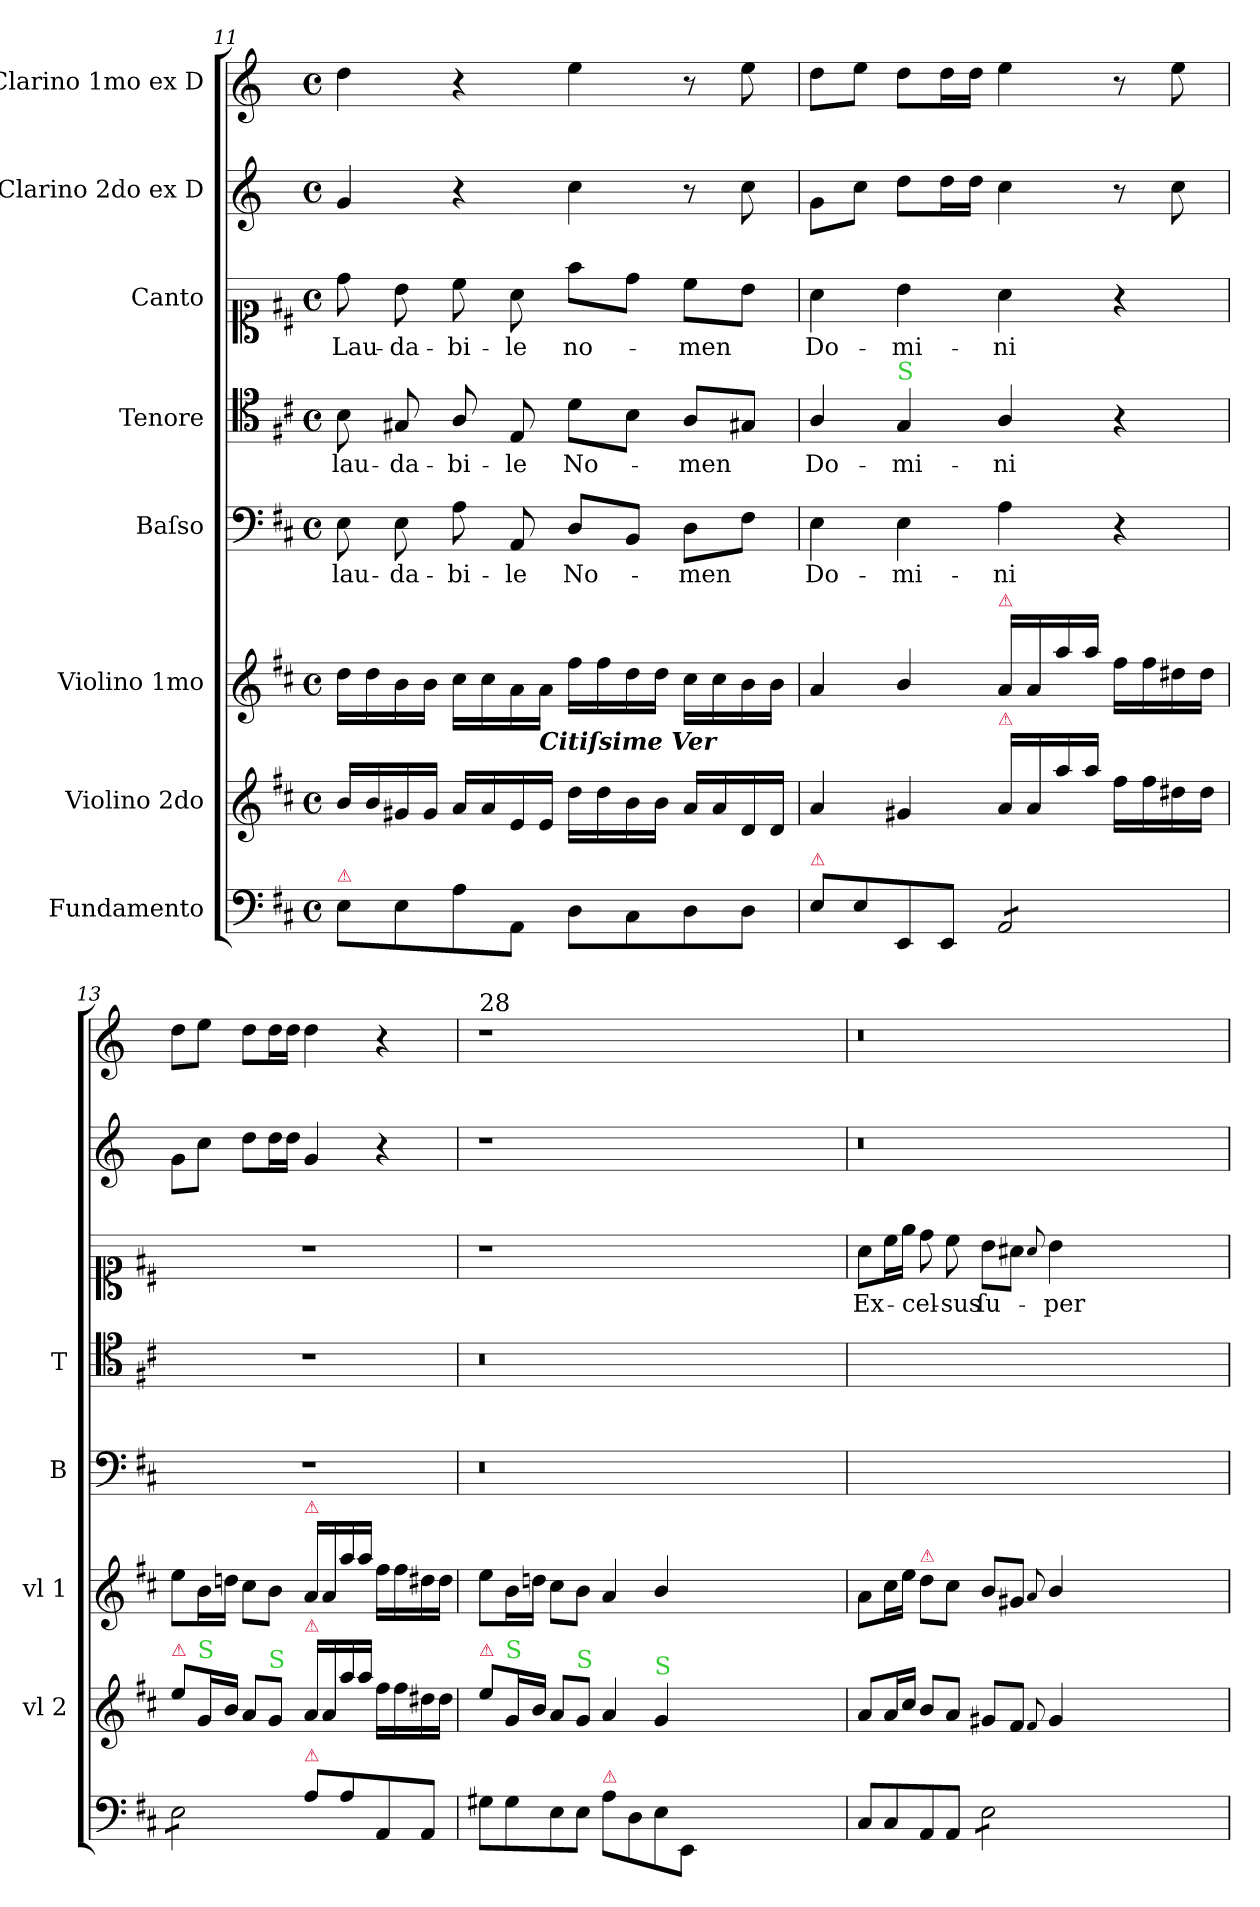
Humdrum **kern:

**kern	**kern	**kern	**kern	**text	**kern	**text	**kern	**text	**kern	**kern
*part8	*part7	*part6	*part5	*part5	*part4	*part4	*part3	*part3	*part2	*part1
*staff8	*staff7	*staff6	*staff5	*staff5	*staff4	*staff4	*staff3	*staff3	*staff2	*staff1
*I"Fundamento	*I"Violino 2do	*I"Violino 1mo	*I"Baſso	*	*I"Tenore	*	*I"Canto	*	*I"Clarino 2do ex D	*I"Clarino 1mo ex D
*	*I'vl 2	*I'vl 1	*I'B	*	*I'T	*	*	*	*	*
*clefF4	*clefG2	*clefG2	*clefF4	*	*clefC4	*	*clefC1	*	*clefG2	*clefG2
*	*	*	*	*	*	*	*	*	*ITrd-1c-2	*ITrd-1c-2
*k[f#c#]	*k[f#c#]	*k[f#c#]	*k[f#c#]	*	*k[f#c#]	*	*k[f#c#]	*	*k[f#c#]	*k[f#c#]
*D:	*D:	*D:	*D:	*	*D:	*	*D:	*	*D:	*D:
*M4/4	*M4/4	*M4/4	*M4/4	*	*M4/4	*	*M4/4	*	*M4/4	*M4/4
*met(c)	*met(c)	*met(c)	*met(c)	*	*met(c)	*	*met(c)	*	*met(c)	*met(c)
=11	=11	=11	=11	=11	=11	=11	=11	=11	=11	=11
!LO:TX:a:color=crimson:t=⚠	!	!	!	!	!	!	!	!	!	!
8E\L	16b/LL	16dd\LL	8E\	lau-	8B\	lau-	8dd\	Lau-	4a/	4ee\
.	16b/	16dd\	.	.	.	.	.	.	.	.
8E\	16g#X/	16b\	8E\	-da-	8G#X/	-da-	8b\	-da-	.	.
.	16g#/JJ	16b\JJ	.	.	.	.	.	.	.	.
8A\	16a/LL	16cc#\LL	8A\	-bi-	8A/	-bi-	8cc#\	-bi-	4r	4r
.	16a/	16cc#\	.	.	.	.	.	.	.	.
8AA/J	16e/	16a\	8AA/	-le	8E/	-le	8a\	-le	.	.
!	!	!LO:TX:b:Bi:t=Citiſsime Ver	!	!	!	!	!	!	!	!
.	16e/JJ	16a\JJ	.	.	.	.	.	.	.	.
8D\L	16dd\LL	16ff#\LL	8D/L	No-	8d\L	No-	8ff#\L	no-	4dd\	4ff#\
.	16dd\	16ff#\	.	.	.	.	.	.	.	.
8C#\	16b\	16dd\	8BB/J	.	8B\J	.	8dd\J	.	.	.
.	16b\JJ	16dd\JJ	.	.	.	.	.	.	.	.
8D\	16a/LL	16cc#\LL	8D\L	-men	8A/L	-men	8cc#\L	-men	8r	8r
.	16a/	16cc#\	.	.	.	.	.	.	.	.
8D\J	16d/	16b\	8F#\J	.	8G#X/J	.	8b\J	.	8dd\	8ff#\
.	16d/JJ	16b\JJ	.	.	.	.	.	.	.	.
=12	=12	=12	=12	=12	=12	=12	=12	=12	=12	=12
!LO:TX:a:color=crimson:t=⚠	!	!	!	!	!	!	!	!	!	!
8E\L	4a/	4a/	4E\	Do-	4A/	Do-	4a\	Do-	8a\L	8ee\L
8E\	.	.	.	.	.	.	.	.	8dd\J	8ff#\J
!	!	!	!	!	!LO:TX:a:color=limegreen:t=S	!	!	!	!	!
8EE/	4g#X/	4b/	4E\	-mi-	4G/	-mi-	4b\	-mi-	8ee\L	8ee\L
8EE/J	.	.	.	.	.	.	.	.	16ee\L	16ee\L
.	.	.	.	.	.	.	.	.	16ee\JJ	16ee\JJ
!	!	!LO:TX:a:color=crimson:t=⚠	!	!	!	!	!	!	!	!
!	!LO:TX:a:color=crimson:t=⚠	!	!	!	!	!	!	!	!	!
*tremolo	*	*	*	*	*	*	*	*	*	*
8AA/L	16a/LL	16a/LL	4A\	-ni	4A/	-ni	4a\	-ni	4dd\	4ff#\
.	16a/	16a/	.	.	.	.	.	.	.	.
8AA/	16aa\	16aa\	.	.	.	.	.	.	.	.
.	16aa\JJ	16aa\JJ	.	.	.	.	.	.	.	.
8AA/	16ff#\LL	16ff#\LL	4r	.	4r	.	4r	.	8r	8r
.	16ff#\	16ff#\	.	.	.	.	.	.	.	.
8AA/J	16dd#X\	16dd#X\	.	.	.	.	.	.	8dd\	8ff#\
.	16dd#\JJ	16dd#\JJ	.	.	.	.	.	.	.	.
=13	=13	=13	=13	=13	=13	=13	=13	=13	=13	=13
!	!LO:TX:a:color=crimson:t=⚠	!	!	!	!	!	!	!	!	!
8E\L	8ee\L	8ee\L	1r	.	1r	.	1r	.	8a\L	8ee\L
!	!LO:TX:a:color=limegreen:t=S	!	!	!	!	!	!	!	!	!
8E\	16g/L	16b\L	.	.	.	.	.	.	8dd\J	8ff#\J
.	16b/JJ	16ddn\JJ	.	.	.	.	.	.	.	.
8E\	8a/L	8cc#\L	.	.	.	.	.	.	8ee\L	8ee\L
!	!LO:TX:a:color=limegreen:t=S	!	!	!	!	!	!	!	!	!
8E\J	8g/J	8b\J	.	.	.	.	.	.	16ee\L	16ee\L
*Xtremolo	*	*	*	*	*	*	*	*	*	*
.	.	.	.	.	.	.	.	.	16ee\JJ	16ee\JJ
!	!	!LO:TX:a:color=crimson:t=⚠	!	!	!	!	!	!	!	!
!	!LO:TX:a:color=crimson:t=⚠	!	!	!	!	!	!	!	!	!
!LO:TX:a:color=crimson:t=⚠	!	!	!	!	!	!	!	!	!	!
8A\L	16a/LL	16a/LL	.	.	.	.	.	.	4a/	4ee\
.	16a/	16a/	.	.	.	.	.	.	.	.
8A\	16aa\	16aa\	.	.	.	.	.	.	.	.
.	16aa\JJ	16aa\JJ	.	.	.	.	.	.	.	.
8AA/	16ff#\LL	16ff#\LL	.	.	.	.	.	.	4r	4r
.	16ff#\	16ff#\	.	.	.	.	.	.	.	.
8AA/J	16dd#X\	16dd#X\	.	.	.	.	.	.	.	.
.	16dd#\JJ	16dd#\JJ	.	.	.	.	.	.	.	.
=14	=14	=14	=14	=14	=14	=14	=14	=14	=14	=14
!	!	!	!	!	!	!	!	!	!	!LO:TX:a:t=28
!	!LO:TX:a:color=crimson:t=⚠	!	!	!	!	!	!	!	!	!
8G#X\L	8ee\L	8ee\L	0.r	.	0.r	.	1r	.	1r	1r
!	!LO:TX:a:color=limegreen:t=S	!	!	!	!	!	!	!	!	!
8G#\	16g/L	16b\L	.	.	.	.	.	.	.	.
.	16b/JJ	16ddn\JJ	.	.	.	.	.	.	.	.
8E\	8a/L	8cc#\L	.	.	.	.	.	.	.	.
!	!LO:TX:a:color=limegreen:t=S	!	!	!	!	!	!	!	!	!
8E\J	8g/J	8b\J	.	.	.	.	.	.	.	.
!LO:TX:a:color=crimson:t=⚠	!	!	!	!	!	!	!	!	!	!
8A\L	4a/	4a/	.	.	.	.	.	.	.	.
8D\	.	.	.	.	.	.	.	.	.	.
!	!LO:TX:a:color=limegreen:t=S	!	!	!	!	!	!	!	!	!
8E\	4g/	4b/	.	.	.	.	.	.	.	.
8EE/J	.	.	.	.	.	.	.	.	.	.
0ryy	0ryy	0ryy	.	.	.	.	0ryy	.	0ryy	0ryy
=15	=15	=15	=15	=15	=15	=15	=15	=15	=15	=15
8C#/L	8a/L	8a\L	0.ryy	.	0.ryy	.	8a\L	Ex-	0.r	0.r
8C#/	16a/L	16cc#\L	.	.	.	.	16cc#\L	.	.	.
.	16cc#/JJ	16ee\JJ	.	.	.	.	16ee\JJ	.	.	.
!	!	!LO:TX:a:color=crimson:t=⚠	!	!	!	!	!	!	!	!
8AA/	8b/L	8dd\L	.	.	.	.	8dd\	-cel-	.	.
8AA/J	8a/J	8cc#\J	.	.	.	.	8cc#\	-sus	.	.
*tremolo	*	*	*	*	*	*	*	*	*	*
8E\L	8g#X/L	8b/L	.	.	.	.	8b\L	ſu-	.	.
8E\	8f#/J	8g#X/J	.	.	.	.	8a#X\J	.	.	.
.	8qqf#/	8qqa/	.	.	.	.	8qqa#/	.	.	.
8E\	4g#/	4b/	.	.	.	.	4b\	-per	.	.
8E\J	.	.	.	.	.	.	.	.	.	.
*Xtremolo	*	*	*	*	*	*	*	*	*	*
0ryy	0ryy	0ryy	.	.	.	.	0ryy	.	.	.
=	=	=	=	=	=	=	=	=	=	=
*-	*-	*-	*-	*-	*-	*-	*-	*-	*-	*-
